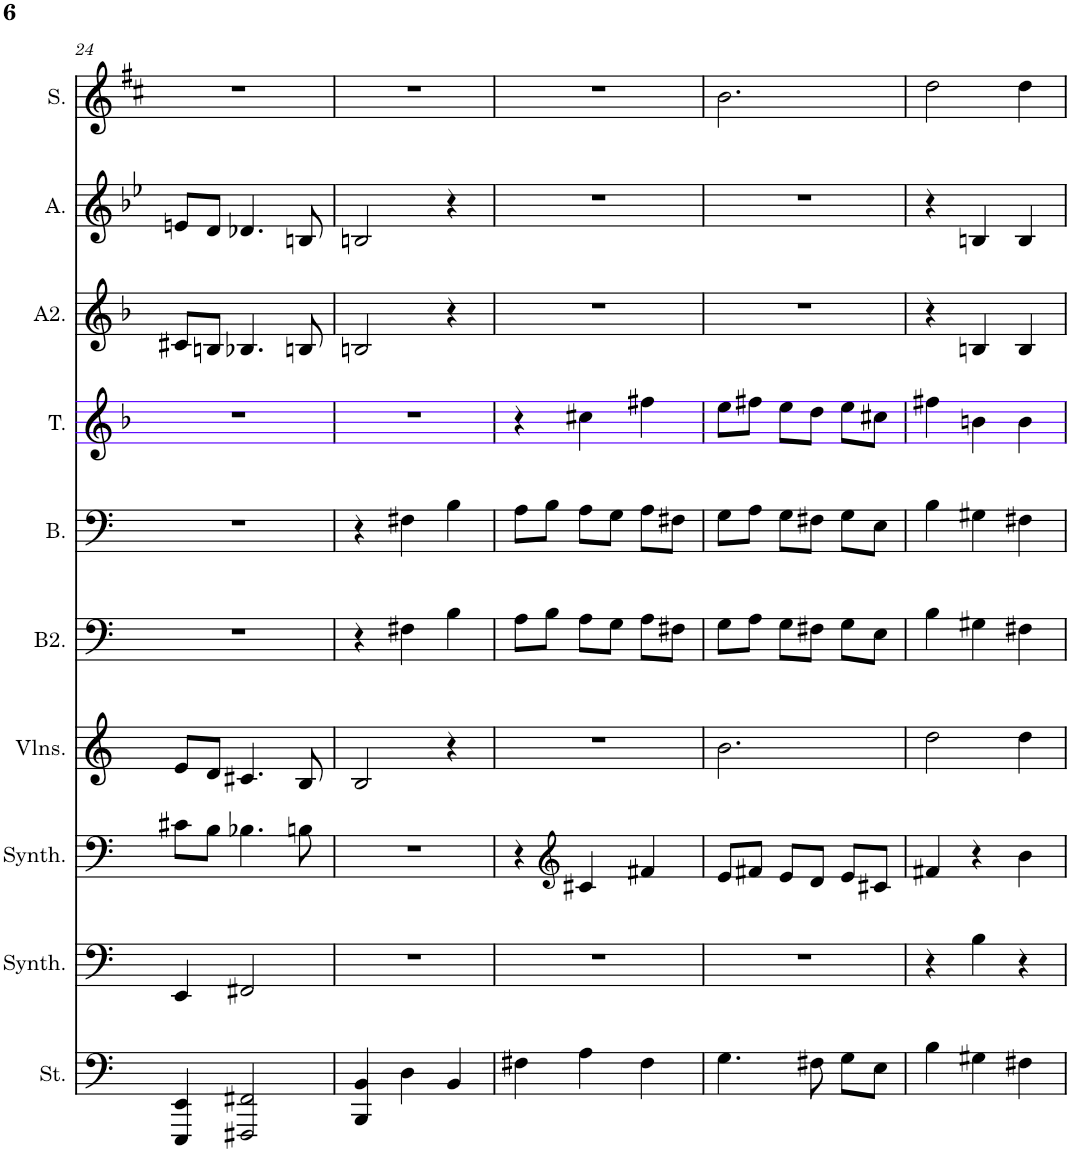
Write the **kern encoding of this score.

**kern	**kern	**kern	**kern	**kern	**kern	**kern	**kern	**kern	**kern
*part10	*part9	*part8	*part7	*part6	*part5	*part4	*part3	*part2	*part1
*staff10	*staff9	*staff8	*staff7	*staff6	*staff5	*staff4	*staff3	*staff2	*staff1
*I"Cordes, D'Bass/Strings, etc	*I"Synthétiseur d'instruments à cordes, Synth strings, etc	*I"Synthétiseur d'instruments à cordes, Synth strings 2	*I"Violons, 1st violins	*I"Basse 2	*I"Basse	*I"Tenor	*I"Alto 2	*I"Alto	*I"Soprano
*I'St.	*I'Synth.	*I'Synth.	*I'Vlns.	*I'B2.	*I'B.	*I'T.	*I'A2.	*I'A.	*I'S.
!!LO:PB:g=z
*clefF4	*clefG2	*clefF4	*clefG2	*clefF4	*clefF4	*clefG2	*clefG2	*clefG2	*clefG2
*k[]	*k[]	*k[]	*k[]	*k[]	*k[]	*k[b-]	*k[b-]	*k[b-e-]	*k[f#c#]
*M3/4	*M3/4	*M3/4	*M3/4	*M3/4	*M3/4	*M3/4	*M3/4	*M3/4	*M3/4
=24	=24	=24	=24	=24	=24	=24	=24	=24	=24
4EEE/ 4EE/	4EE/	8c#X\L	8e/L	2.r	2.r	2.r	8c#X/L	8en/L	2.r
.	.	8B\J	8d/J	.	.	.	8Bn/J	8d/J	.
2FFF#X/ 2FF#X/	2FF#X/	4.B-X\	4.c#X/	.	.	.	4.B-X/	4.d-X/	.
.	.	8Bn\	8B/	.	.	.	8Bn/	8Bn/	.
=25	=25	=25	=25	=25	=25	=25	=25	=25	=25
4BBB/ 4BB/	2.r	2.r	2B/	4r	4r	2.r	2Bn/	2Bn/	2.r
4D\	.	.	.	4F#X\	4F#X\	.	.	.	.
4BB/	.	.	4r	4B\	4B\	.	4r	4r	.
=26	=26	=26	=26	=26	=26	=26	=26	=26	=26
4F#X\	2.r	4r	2.r	8A\L	8A\L	4r	2.r	2.r	2.r
.	.	.	.	8B\J	8B\J	.	.	.	.
*	*	*clefG2	*	*	*	*	*	*	*
4A\	.	4c#X/	.	8A\L	8A\L	4cc#X\	.	.	.
.	.	.	.	8G\J	8G\J	.	.	.	.
4F#\	.	4f#X/	.	8A\L	8A\L	4ff#X\	.	.	.
.	.	.	.	8F#X\J	8F#X\J	.	.	.	.
=27	=27	=27	=27	=27	=27	=27	=27	=27	=27
4.G\	2.r	8e/L	2.b\	8G\L	8G\L	8ee\L	2.r	2.r	2.b\
.	.	8f#X/J	.	8A\J	8A\J	8ff#X\J	.	.	.
.	.	8e/L	.	8G\L	8G\L	8ee\L	.	.	.
8F#X\	.	8d/J	.	8F#X\J	8F#X\J	8dd\J	.	.	.
8G\L	.	8e/L	.	8G\L	8G\L	8ee\L	.	.	.
8E\J	.	8c#X/J	.	8E\J	8E\J	8cc#X\J	.	.	.
=28	=28	=28	=28	=28	=28	=28	=28	=28	=28
4B\	4r	4f#X/	2dd\	4B\	4B\	4ff#X\	4r	4r	2dd\
4G#X\	4B\	4r	.	4G#X\	4G#X\	4bn\	4Bn/	4Bn/	.
4F#X\	4r	4b\	4dd\	4F#X\	4F#X\	4b\	4B/	4B/	4dd\
=	=	=	=	=	=	=	=	=	=
*-	*-	*-	*-	*-	*-	*-	*-	*-	*-
